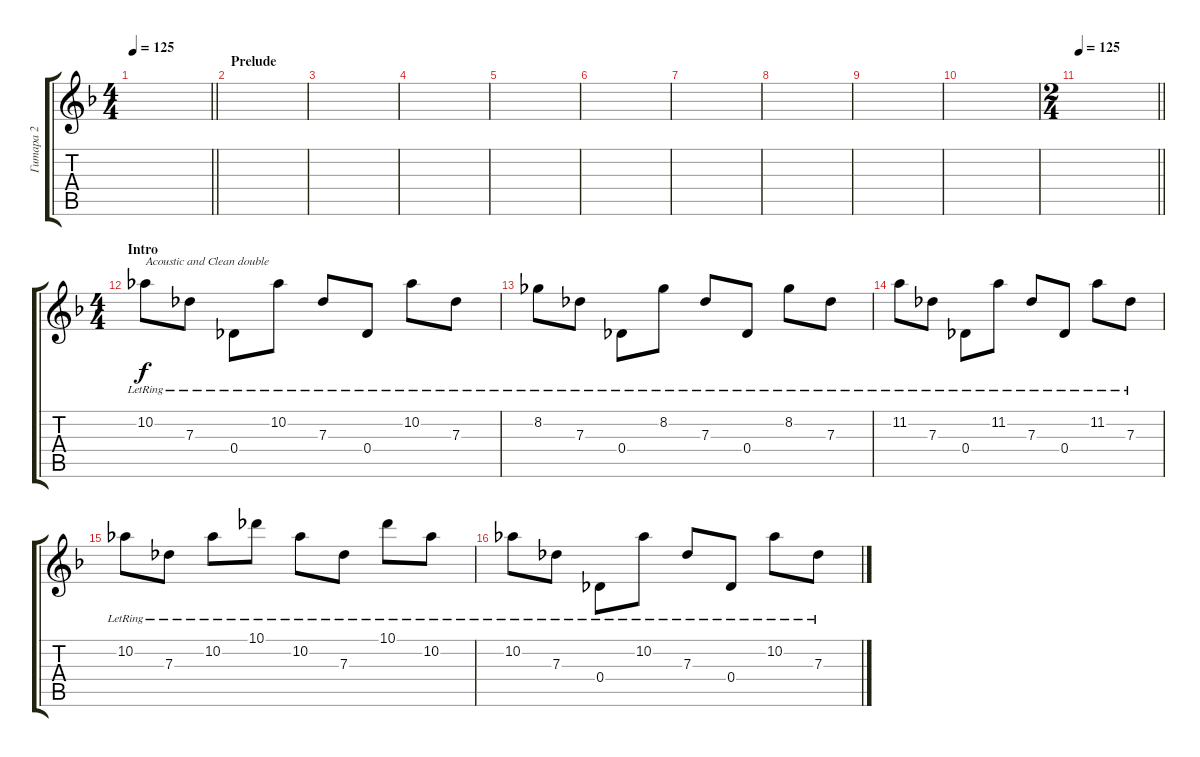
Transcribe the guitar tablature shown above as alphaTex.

\track ("Гитара 2" "Гитара 2") {instrument acousticguitarsteel}
\staff {score tabs}
\tuning (Eb4 Bb3 Gb3 Db3 Ab2 Db2) {hide}
\ts (4 4)
\tempo 125
\tempo 80
\tempo 125
\clef g2
\barLineRight lightlight
\ks dminor
|
\section ("" "Prelude")
|
|
|
|
|
|
|
|
|
\ts (2 4)
\tempo 125
\barLineRight lightlight
|
\ts (4 4)
\section ("" "Intro")
10.2{lr}.8{txt "Acoustic and Clean double"} 7.3{lr}.8 0.4{lr}.8 10.2{lr}.8 7.3{lr}.8 0.4{lr}.8 10.2{lr}.8 7.3{lr}.8 |
8.2{lr}.8 7.3{lr}.8 0.4{lr}.8 8.2{lr}.8 7.3{lr}.8 0.4{lr}.8 8.2{lr}.8 7.3{lr}.8 |
11.2{lr}.8 7.3{lr}.8 0.4{lr}.8 11.2{lr}.8 7.3{lr}.8 0.4{lr}.8 11.2{lr}.8 7.3{lr}.8 |
10.2{lr}.8 7.3{lr}.8 10.2{lr}.8 10.1{lr}.8 10.2{lr}.8 7.3{lr}.8 10.1{lr}.8 10.2{lr}.8 |
10.2{lr}.8 7.3{lr}.8 0.4{lr}.8 10.2{lr}.8 7.3{lr}.8 0.4{lr}.8 10.2{lr}.8 7.3{lr}.8
